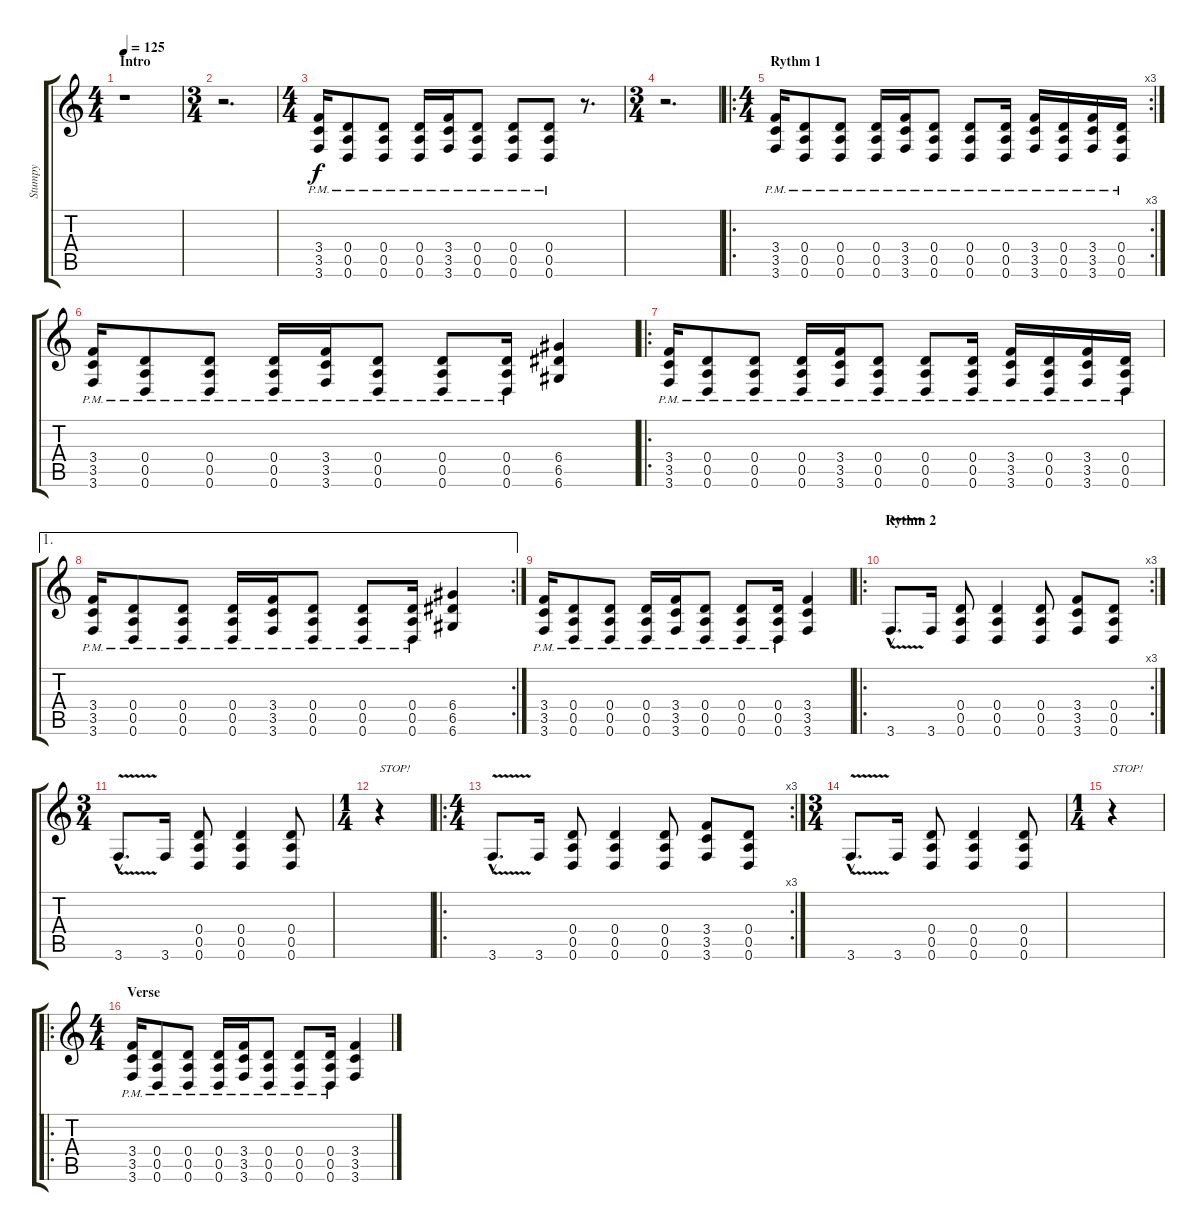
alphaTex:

\track ("Stumpy" "Stumpy") {instrument overdrivenguitar}
\staff {score tabs}
\tuning (E4 B3 G3 D3 A2 D2) {hide}
\ts (4 4)
\section ("" "Intro")
\tempo 125
\clef g2
\ks c
r.1{dy f instrument overdrivenguitar} |
\ts (3 4)
r.2{d} |
\ts (4 4)
(3.4 3.5{pm} 3.6).16 (0.4 0.5{pm} 0.6).8 (0.4 0.5{pm} 0.6).8 (0.4 0.5{pm} 0.6).16 (3.4 3.5{pm} 3.6).16 (0.4 0.5{pm} 0.6).8 (0.4 0.5{pm} 0.6).8 (0.4 0.5{pm} 0.6).8 r.8{d} |
\ts (3 4)
r.2{d} |
\ro
\rc 3
\ts (4 4)
\section ("" "Rythm 1")
(3.4 3.5{pm} 3.6).16 (0.4 0.5{pm} 0.6).8 (0.4 0.5{pm} 0.6).8 (0.4 0.5{pm} 0.6).16 (3.4 3.5{pm} 3.6).16 (0.4 0.5{pm} 0.6).8 (0.4 0.5{pm} 0.6).8 (0.4 0.5{pm} 0.6).16 (3.4{pm} 3.5 3.6).16 (0.4{pm} 0.5 0.6).16 (3.4{pm} 3.5 3.6).16 (0.4{pm} 0.5 0.6).16 |
(3.4 3.5{pm} 3.6).16 (0.4 0.5{pm} 0.6).8 (0.4 0.5{pm} 0.6).8 (0.4 0.5{pm} 0.6).16 (3.4 3.5{pm} 3.6).16 (0.4 0.5{pm} 0.6).8 (0.4 0.5{pm} 0.6).8 (0.4 0.5{pm} 0.6).16 (6.4 6.5 6.6).4 |
\ro
(3.4 3.5{pm} 3.6).16 (0.4 0.5{pm} 0.6).8 (0.4 0.5{pm} 0.6).8 (0.4 0.5{pm} 0.6).16 (3.4 3.5{pm} 3.6).16 (0.4 0.5{pm} 0.6).8 (0.4 0.5{pm} 0.6).8 (0.4 0.5{pm} 0.6).16 (3.4{pm} 3.5 3.6).16 (0.4{pm} 0.5 0.6).16 (3.4{pm} 3.5 3.6).16 (0.4{pm} 0.5 0.6).16 |
\ae 1
\rc 2
(3.4 3.5{pm} 3.6).16 (0.4 0.5{pm} 0.6).8 (0.4 0.5{pm} 0.6).8 (0.4 0.5{pm} 0.6).16 (3.4 3.5{pm} 3.6).16 (0.4 0.5{pm} 0.6).8 (0.4 0.5{pm} 0.6).8 (0.4 0.5{pm} 0.6).16 (6.4 6.5 6.6).4 |
(3.4 3.5{pm} 3.6).16 (0.4 0.5{pm} 0.6).8 (0.4 0.5{pm} 0.6).8 (0.4 0.5{pm} 0.6).16 (3.4 3.5{pm} 3.6).16 (0.4 0.5{pm} 0.6).8 (0.4 0.5{pm} 0.6).8 (0.4 0.5{pm} 0.6).16 (3.4 3.5 3.6).4 |
\ro
\rc 3
\section ("" "Rythm 2")
3.6{v hac}.8{d} 3.6.16 (0.4 0.5 0.6).8 (0.4 0.5 0.6).4 (0.4 0.5 0.6).8 (3.4 3.5 3.6).8 (0.4 0.5 0.6).8 |
\ts (3 4)
3.6{v hac}.8{d} 3.6.16 (0.4 0.5 0.6).8 (0.4 0.5 0.6).4 (0.4 0.5 0.6).8 |
\ts (1 4)
r.4{txt "STOP!"} |
\ro
\rc 3
\ts (4 4)
3.6{v hac}.8{d} 3.6.16 (0.4 0.5 0.6).8 (0.4 0.5 0.6).4 (0.4 0.5 0.6).8 (3.4 3.5 3.6).8 (0.4 0.5 0.6).8 |
\ts (3 4)
3.6{v hac}.8{d} 3.6.16 (0.4 0.5 0.6).8 (0.4 0.5 0.6).4 (0.4 0.5 0.6).8 |
\ts (1 4)
r.4{txt "STOP!"} |
\ro
\ts (4 4)
\section ("" "Verse")
(3.4 3.5{pm} 3.6).16 (0.4 0.5{pm} 0.6).8 (0.4 0.5{pm} 0.6).8 (0.4 0.5{pm} 0.6).16 (3.4 3.5{pm} 3.6).16 (0.4 0.5{pm} 0.6).8 (0.4 0.5{pm} 0.6).8 (0.4 0.5{pm} 0.6).16 (3.4 3.5 3.6).4
